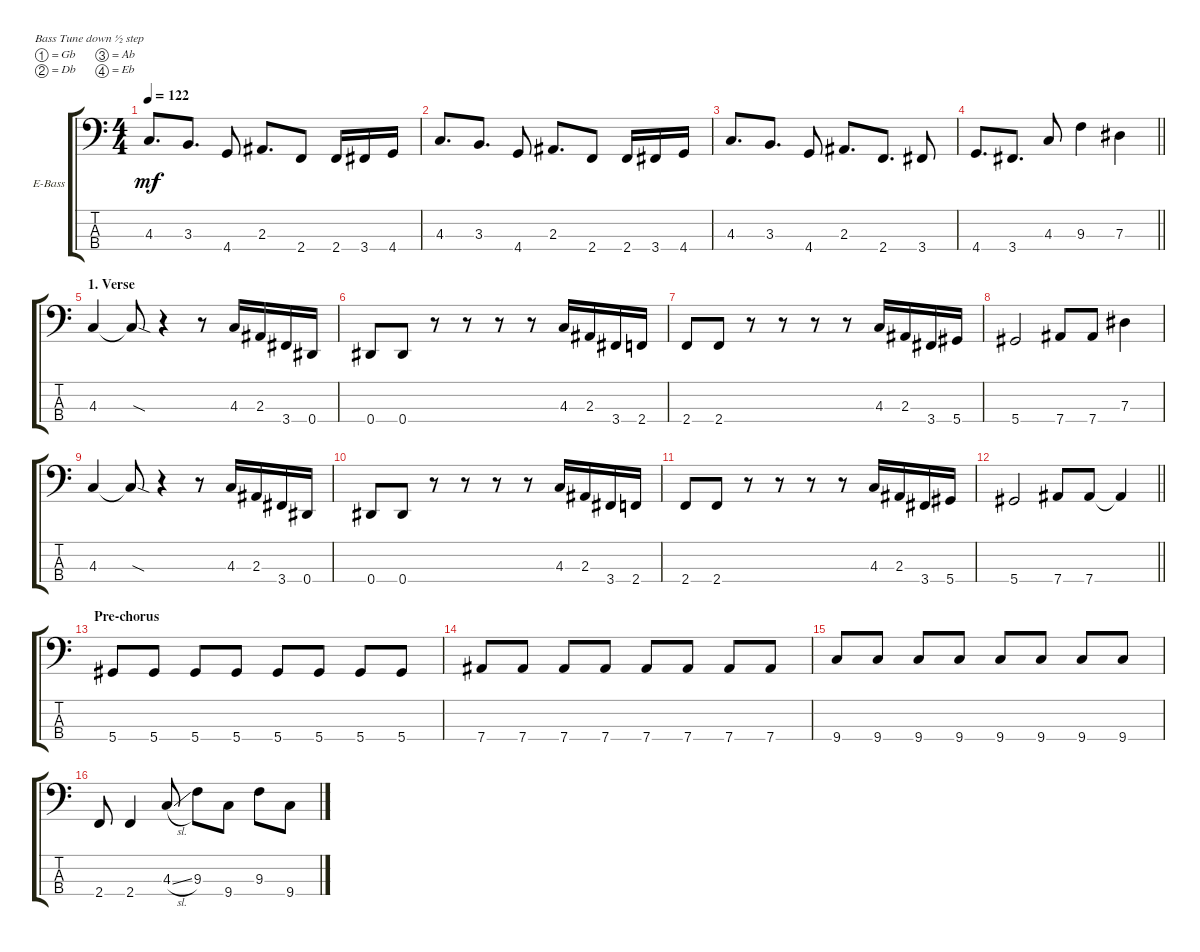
\bracketExtendMode groupsimilarinstruments
\firstSystemTrackNameOrientation horizontal
\otherSystemsTrackNameOrientation horizontal
\track ("Todd Kerns" "E-Bass") {instrument electricbassfinger}
\staff {score tabs}
\tuning (Gb2 Db2 Ab1 Eb1)
\ts (4 4)
\tempo 122
\clef f4
\ks c
4.3.8{d dy mf} 3.3.8{d} 4.4.8 2.3.8{d} 2.4.8 2.4.16 3.4.16 4.4.16 |
4.3.8{d} 3.3.8{d} 4.4.8 2.3.8{d} 2.4.8 2.4.16 3.4.16 4.4.16 |
4.3.8{d} 3.3.8{d} 4.4.8 2.3.8{d} 2.4.8{d} 3.4.8 |
\barLineRight lightlight
4.4.8{d} 3.4.8{d} 4.3.8 9.3.4 7.3.4 |
\section ("" "1. Verse")
4.3.4 4.3{sod t}.8 r.4 r.8 4.3.16 2.3.16 3.4.16 0.4.16 |
0.4.8 0.4.8 r.8 r.8 r.8 r.8 4.3.16 2.3.16 3.4.16 2.4.16 |
2.4.8 2.4.8 r.8 r.8 r.8 r.8 4.3.16 2.3.16 3.4.16 5.4.16 |
5.4.2 7.4.8 7.4.8 7.3.4 |
4.3.4 4.3{sod t}.8 r.4 r.8 4.3.16 2.3.16 3.4.16 0.4.16 |
0.4.8 0.4.8 r.8 r.8 r.8 r.8 4.3.16 2.3.16 3.4.16 2.4.16 |
2.4.8 2.4.8 r.8 r.8 r.8 r.8 4.3.16 2.3.16 3.4.16 5.4.16 |
\barLineRight lightlight
5.4.2 7.4.8 7.4.8 7.4{t}.4 |
\section ("" "Pre-chorus")
5.4.8 5.4.8 5.4.8 5.4.8 5.4.8 5.4.8 5.4.8 5.4.8 |
7.4.8 7.4.8 7.4.8 7.4.8 7.4.8 7.4.8 7.4.8 7.4.8 |
9.4.8 9.4.8 9.4.8 9.4.8 9.4.8 9.4.8 9.4.8 9.4.8 |
2.4.8 2.4.4 4.3{sl}.8 9.3.8 9.4.8 9.3.8 9.4.8
